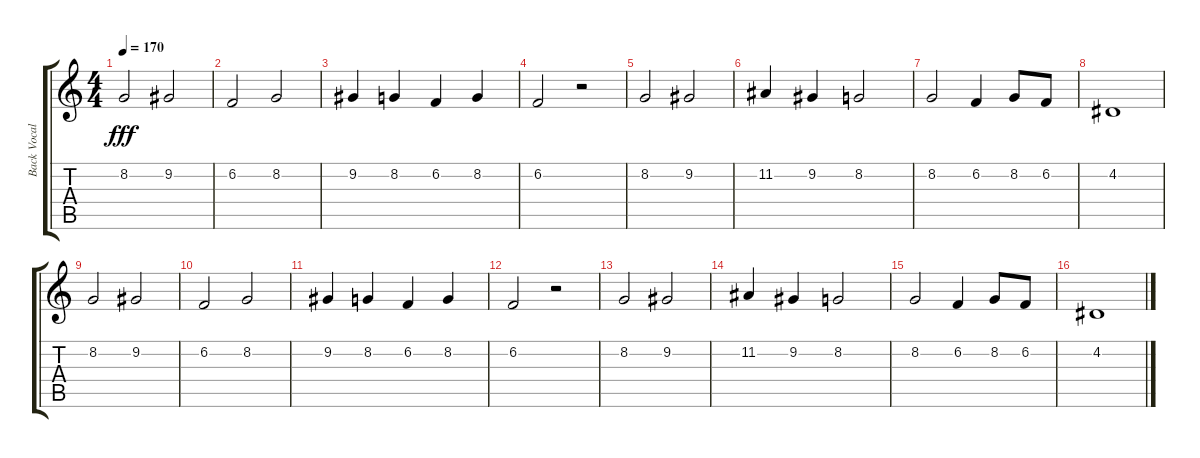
\track ("Back Vocals" "Back Vocal") {instrument choiraahs}
\staff {score tabs}
\tuning (E4 B3 G3 D3 A2 E2) {hide}
\ts (4 4)
\tempo 170
\clef g2
\ks c
8.2.2{dy fff} 9.2.2 |
6.2.2 8.2.2 |
9.2.4 8.2.4 6.2.4 8.2.4 |
6.2.2 r.2 |
8.2.2 9.2.2 |
11.2.4 9.2.4 8.2.2 |
8.2.2 6.2.4 8.2.8 6.2.8 |
4.2.1 |
8.2.2 9.2.2 |
6.2.2 8.2.2 |
9.2.4 8.2.4 6.2.4 8.2.4 |
6.2.2 r.2 |
8.2.2 9.2.2 |
11.2.4 9.2.4 8.2.2 |
8.2.2 6.2.4 8.2.8 6.2.8 |
4.2.1
